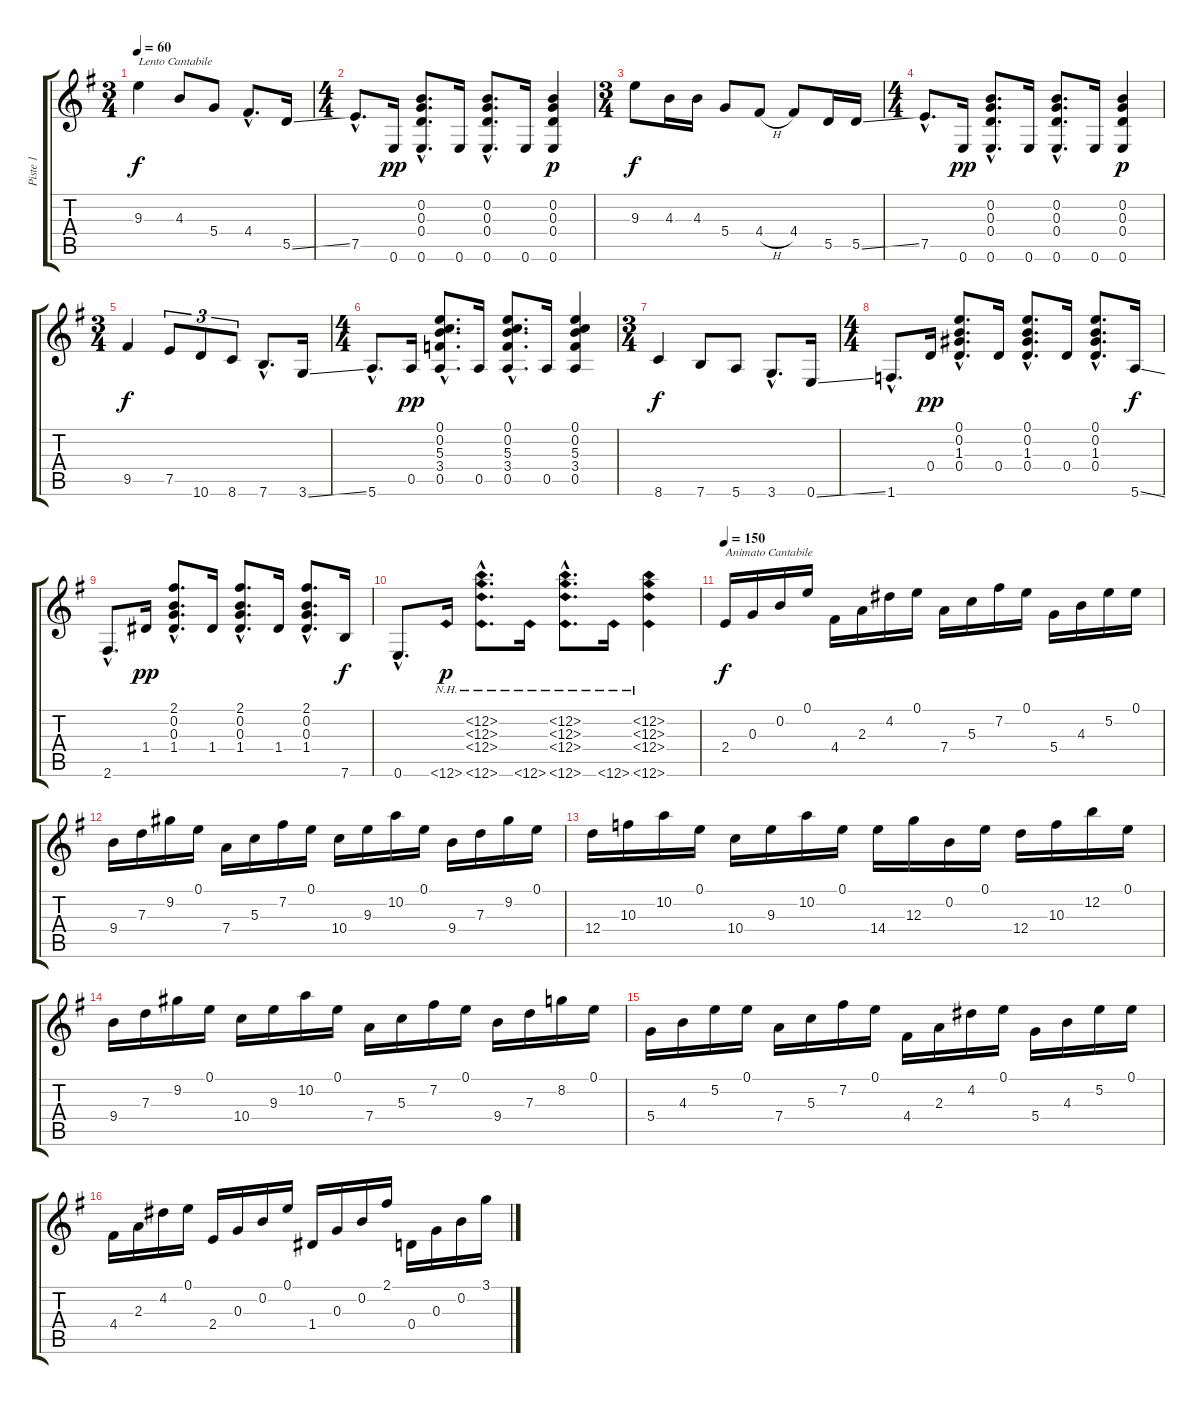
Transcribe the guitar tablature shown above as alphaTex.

\track ("Piste 1" "Piste 1") {instrument acousticguitarnylon}
\staff {score tabs}
\tuning (E4 B3 G3 D3 A2 E2) {hide}
\ts (3 4)
\tempo 60
\clef g2
\ks eminor
9.3.4{txt "Lento Cantabile" dy f instrument acousticguitarnylon} 4.3.8 5.4.8 4.4{hac}.8{d} 5.5{ss}.16 |
\ts (4 4)
7.5{hac}.8{d} 0.6.16{dy pp} (0.2{hac} 0.3{hac} 0.4{hac} 0.6{hac}).8{d} 0.6.16 (0.2{hac} 0.3{hac} 0.4{hac} 0.6{hac}).8{d} 0.6.16 (0.2 0.3 0.4 0.6).4{dy p} |
\ts (3 4)
9.3.8{dy f} 4.3.16 4.3.16 5.4.8 4.4{h}.8 4.4.8 5.5.16 5.5{ss}.16 |
\ts (4 4)
7.5{hac}.8{d} 0.6.16{dy pp} (0.2{hac} 0.3{hac} 0.4{hac} 0.6{hac}).8{d} 0.6.16 (0.2{hac} 0.3{hac} 0.4{hac} 0.6{hac}).8{d} 0.6.16 (0.2 0.3 0.4 0.6).4{dy p} |
\ts (3 4)
9.5.4{dy f} 7.5.8{tu (3 2)} 10.6.8{tu (3 2)} 8.6.8{tu (3 2)} 7.6{hac}.8{d} 3.6{ss}.16 |
\ts (4 4)
5.6{hac}.8{d} 0.5.16{dy pp} (0.1{hac} 0.2{hac} 5.3{hac} 3.4{hac} 0.5{hac}).8{d} 0.5.16 (0.1{hac} 0.2{hac} 5.3{hac} 3.4{hac} 0.5{hac}).8{d} 0.5.16 (0.1 0.2 5.3 3.4 0.5).4 |
\ts (3 4)
8.6.4{dy f} 7.6.8 5.6.8 3.6{hac}.8{d} 0.6{ss}.16 |
\ts (4 4)
1.6{hac}.8{d} 0.4.16{dy pp} (0.1{hac} 0.2{hac} 1.3{hac} 0.4{hac}).8{d} 0.4.16 (0.1{hac} 0.2{hac} 1.3{hac} 0.4{hac}).8{d} 0.4.16 (0.1{hac} 0.2{hac} 1.3{hac} 0.4{hac}).8{d} 5.6{ss}.16{dy f} |
2.6{hac}.8{d} 1.4.16{dy pp} (2.1{hac} 0.2{hac} 0.3{hac} 1.4{hac}).8{d} 1.4.16 (2.1{hac} 0.2{hac} 0.3{hac} 1.4{hac}).8{d} 1.4.16 (2.1{hac} 0.2{hac} 0.3{hac} 1.4{hac}).8{d} 7.6.16{dy f} |
0.6{hac}.8{d} 12.6{nh}.16{dy p} (12.2{nh hac} 12.3{nh hac} 12.4{nh hac} 12.6{nh hac}).8{d} 12.6{nh}.16 (12.2{nh hac} 12.3{nh hac} 12.4{nh hac} 12.6{nh hac}).8{d} 12.6{nh}.16 (12.2{nh} 12.3{nh} 12.4{nh} 12.6{nh}).4 |
\tempo 150
2.4.16{txt "Animato Cantabile" dy f} 0.3.16 0.2.16 0.1.16 4.4.16 2.3.16 4.2.16 0.1.16 7.4.16 5.3.16 7.2.16 0.1.16 5.4.16 4.3.16 5.2.16 0.1.16 |
9.4.16 7.3.16 9.2.16 0.1.16 7.4.16 5.3.16 7.2.16 0.1.16 10.4.16 9.3.16 10.2.16 0.1.16 9.4.16 7.3.16 9.2.16 0.1.16 |
12.4.16 10.3.16 10.2.16 0.1.16 10.4.16 9.3.16 10.2.16 0.1.16 14.4.16 12.3.16 0.2.16 0.1.16 12.4.16 10.3.16 12.2.16 0.1.16 |
9.4.16 7.3.16 9.2.16 0.1.16 10.4.16 9.3.16 10.2.16 0.1.16 7.4.16 5.3.16 7.2.16 0.1.16 9.4.16 7.3.16 8.2.16 0.1.16 |
5.4.16 4.3.16 5.2.16 0.1.16 7.4.16 5.3.16 7.2.16 0.1.16 4.4.16 2.3.16 4.2.16 0.1.16 5.4.16 4.3.16 5.2.16 0.1.16 |
4.4.16 2.3.16 4.2.16 0.1.16 2.4.16 0.3.16 0.2.16 0.1.16 1.4.16 0.3.16 0.2.16 2.1.16 0.4.16 0.3.16 0.2.16 3.1.16
